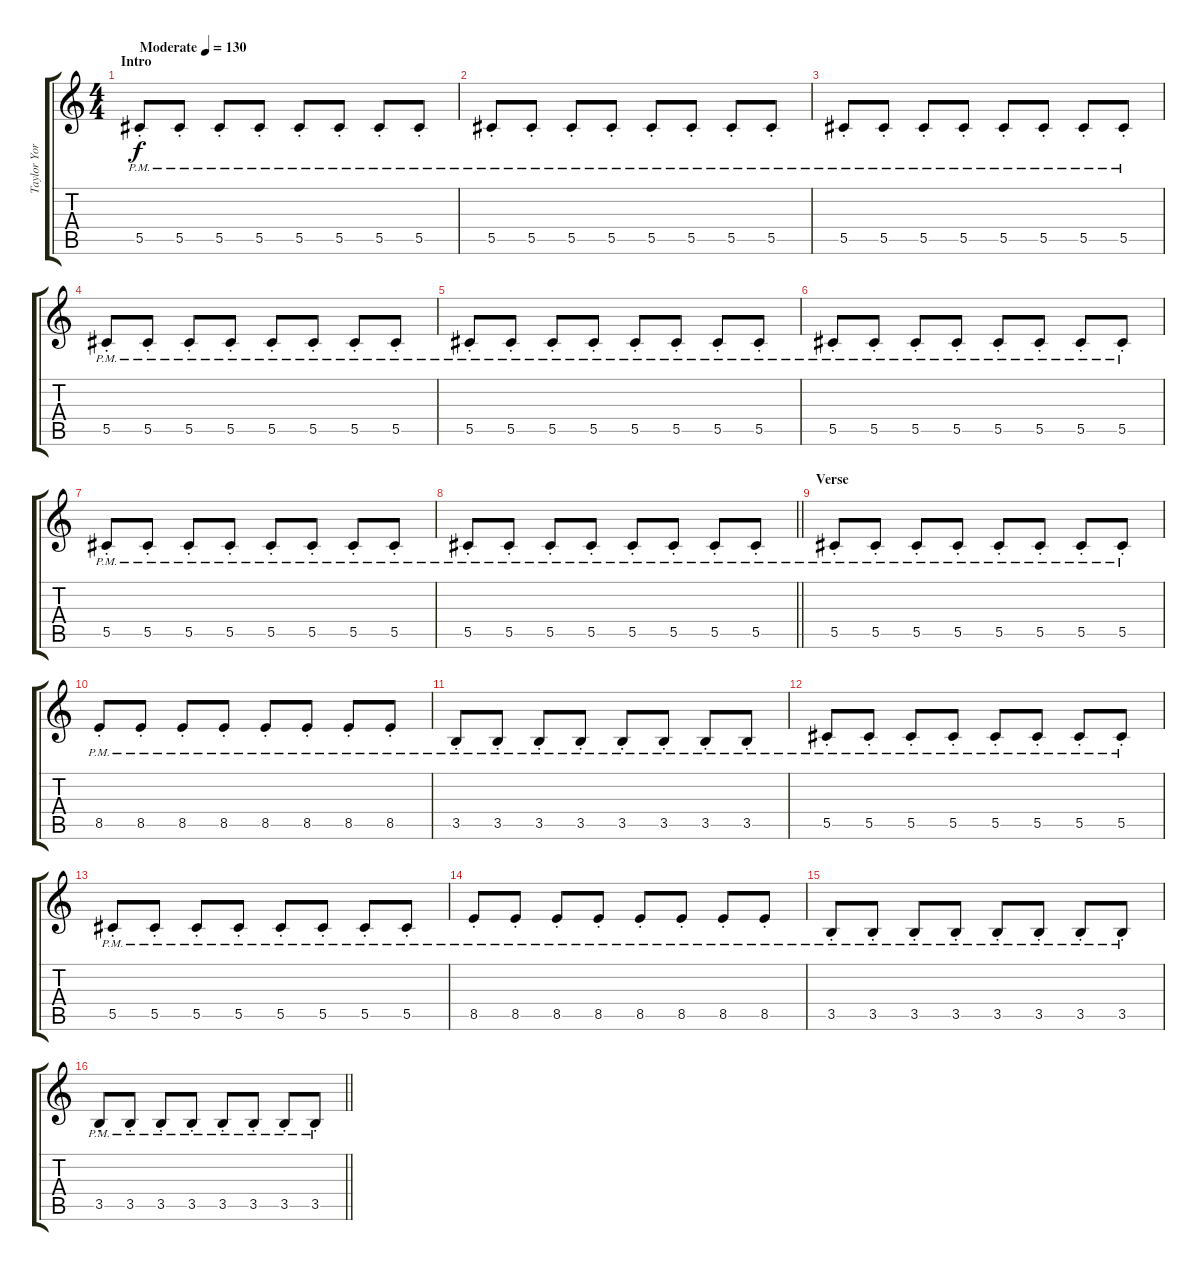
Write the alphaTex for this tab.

\track ("Taylor York" "Taylor Yor") {instrument distortionguitar}
\staff {score tabs}
\tuning (Eb4 Bb3 Gb3 Db3 Ab2 Db2) {hide}
\ts (4 4)
\section ("" "Intro")
\tempo (130 "Moderate")
\clef g2
\ks c
5.5{pm st}.8{dy f volume 12 instrument distortionguitar} 5.5{pm st}.8 5.5{pm st}.8 5.5{pm st}.8 5.5{pm st}.8 5.5{pm st}.8 5.5{pm st}.8 5.5{pm st}.8 |
5.5{pm st}.8 5.5{pm st}.8 5.5{pm st}.8 5.5{pm st}.8 5.5{pm st}.8 5.5{pm st}.8 5.5{pm st}.8 5.5{pm st}.8 |
5.5{pm st}.8 5.5{pm st}.8 5.5{pm st}.8 5.5{pm st}.8 5.5{pm st}.8 5.5{pm st}.8 5.5{pm st}.8 5.5{pm st}.8 |
5.5{pm st}.8 5.5{pm st}.8 5.5{pm st}.8 5.5{pm st}.8 5.5{pm st}.8 5.5{pm st}.8 5.5{pm st}.8 5.5{pm st}.8 |
5.5{pm st}.8 5.5{pm st}.8 5.5{pm st}.8 5.5{pm st}.8 5.5{pm st}.8 5.5{pm st}.8 5.5{pm st}.8 5.5{pm st}.8 |
5.5{pm st}.8 5.5{pm st}.8 5.5{pm st}.8 5.5{pm st}.8 5.5{pm st}.8 5.5{pm st}.8 5.5{pm st}.8 5.5{pm st}.8 |
5.5{pm st}.8 5.5{pm st}.8 5.5{pm st}.8 5.5{pm st}.8 5.5{pm st}.8 5.5{pm st}.8 5.5{pm st}.8 5.5{pm st}.8 |
\barLineRight lightlight
5.5{pm st}.8 5.5{pm st}.8 5.5{pm st}.8 5.5{pm st}.8 5.5{pm st}.8 5.5{pm st}.8 5.5{pm st}.8 5.5{pm st}.8 |
\section ("" "Verse")
5.5{pm st}.8 5.5{pm st}.8 5.5{pm st}.8 5.5{pm st}.8 5.5{pm st}.8 5.5{pm st}.8 5.5{pm st}.8 5.5{pm st}.8 |
8.5{pm st}.8 8.5{pm st}.8 8.5{pm st}.8 8.5{pm st}.8 8.5{pm st}.8 8.5{pm st}.8 8.5{pm st}.8 8.5{pm st}.8 |
3.5{pm st}.8 3.5{pm st}.8 3.5{pm st}.8 3.5{pm st}.8 3.5{pm st}.8 3.5{pm st}.8 3.5{pm st}.8 3.5{pm st}.8 |
5.5{pm st}.8 5.5{pm st}.8 5.5{pm st}.8 5.5{pm st}.8 5.5{pm st}.8 5.5{pm st}.8 5.5{pm st}.8 5.5{pm st}.8 |
5.5{pm st}.8 5.5{pm st}.8 5.5{pm st}.8 5.5{pm st}.8 5.5{pm st}.8 5.5{pm st}.8 5.5{pm st}.8 5.5{pm st}.8 |
8.5{pm st}.8 8.5{pm st}.8 8.5{pm st}.8 8.5{pm st}.8 8.5{pm st}.8 8.5{pm st}.8 8.5{pm st}.8 8.5{pm st}.8 |
3.5{pm st}.8 3.5{pm st}.8 3.5{pm st}.8 3.5{pm st}.8 3.5{pm st}.8 3.5{pm st}.8 3.5{pm st}.8 3.5{pm st}.8 |
\barLineRight lightlight
3.5{pm st}.8 3.5{pm st}.8 3.5{pm st}.8 3.5{pm st}.8 3.5{pm st}.8 3.5{pm st}.8 3.5{pm st}.8 3.5{pm st}.8
